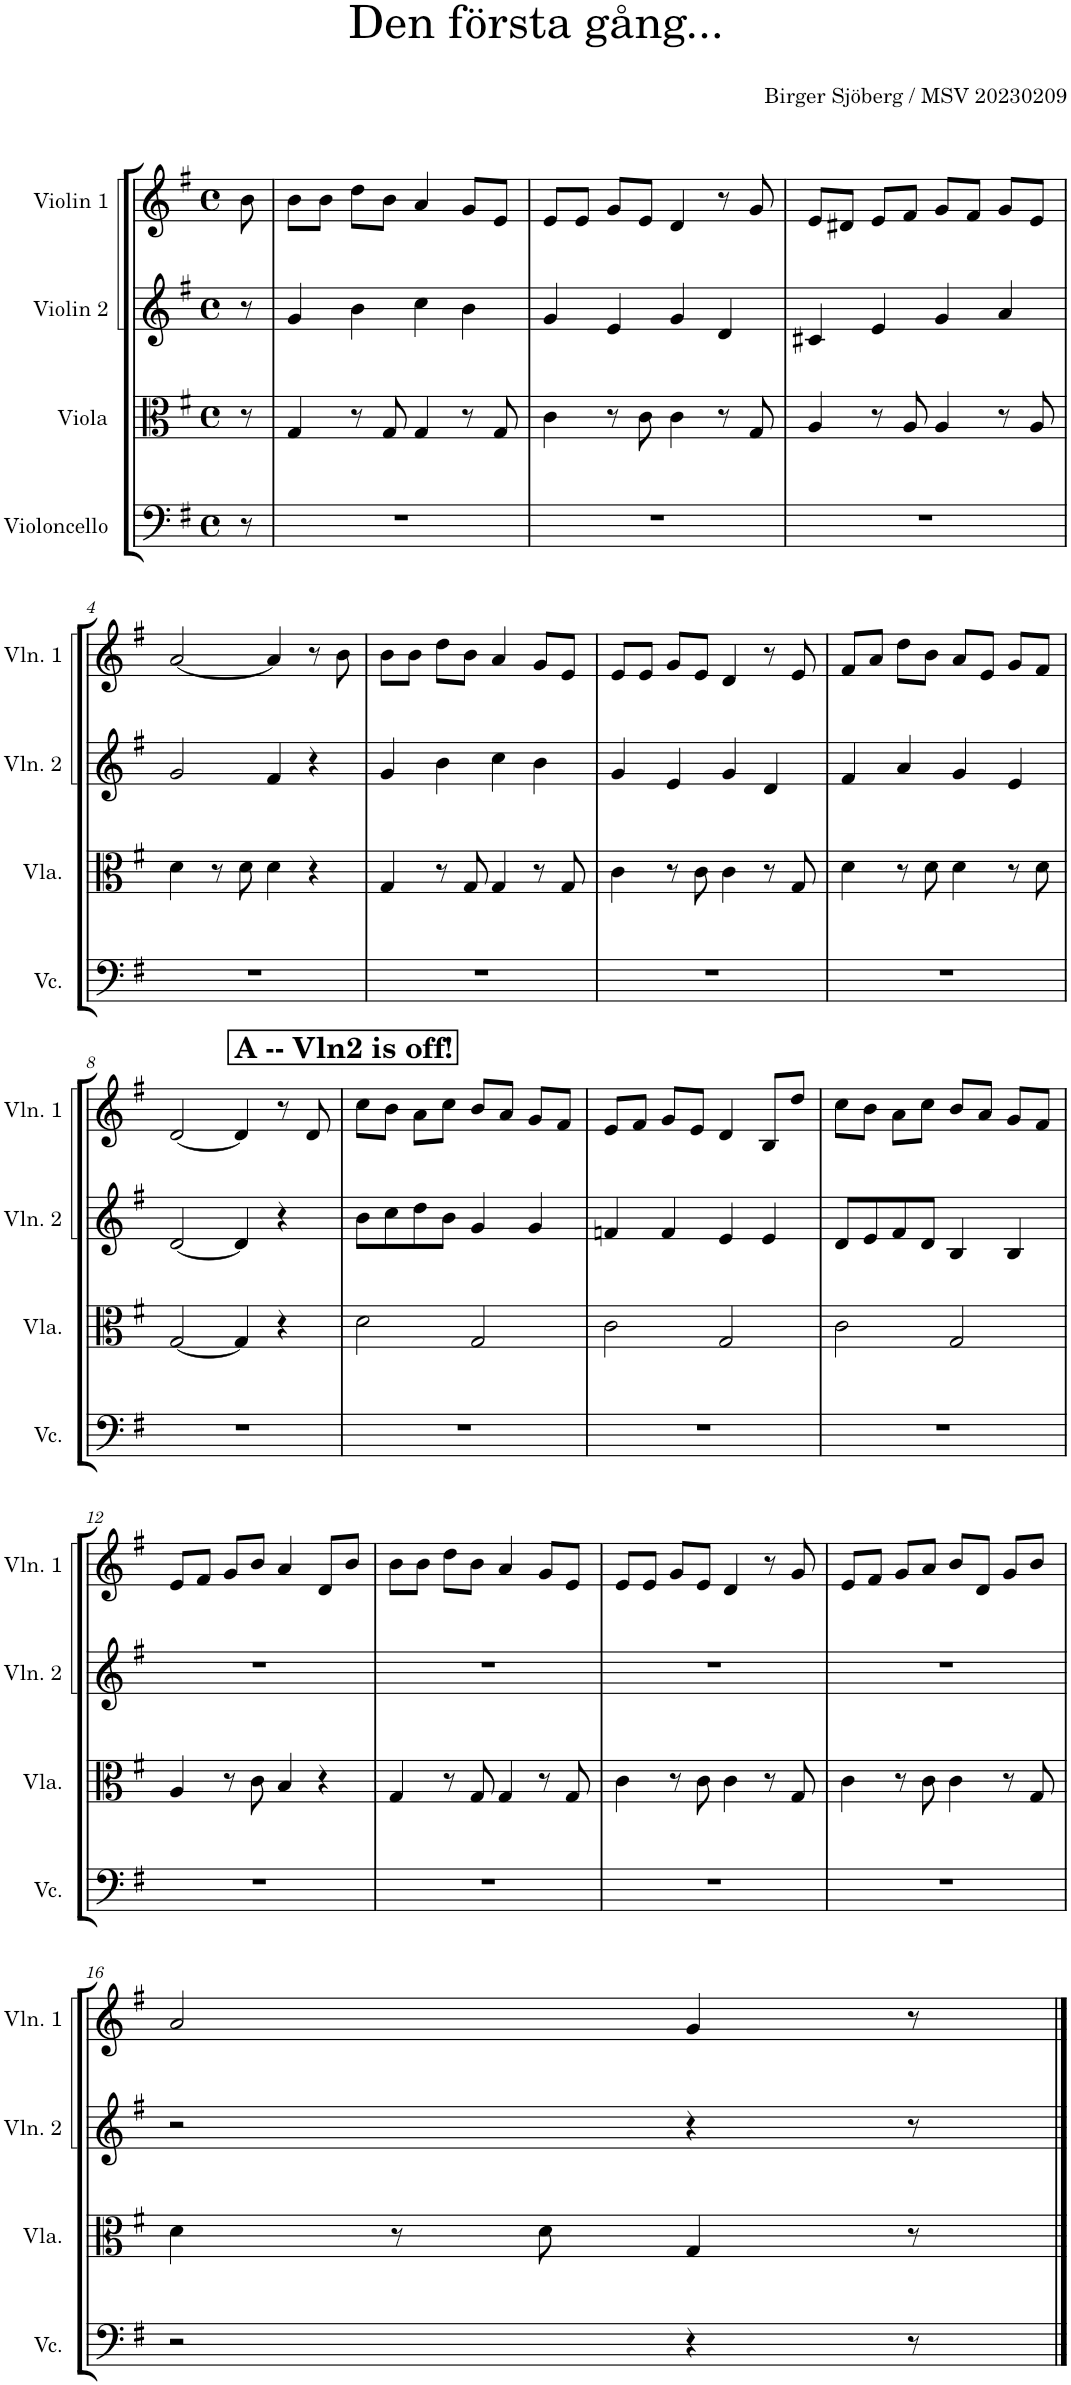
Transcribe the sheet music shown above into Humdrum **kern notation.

**kern	**kern	**kern	**kern
*part4	*part3	*part2	*part1
*staff4	*staff3	*staff2	*staff1
*I"Violoncello	*I"Viola	*I"Violin 2	*I"Violin 1
*I'Vc.	*I'Vla.	*I'Vln. 2	*I'Vln. 1
*clefF4	*clefC3	*clefG2	*clefG2
*k[f#]	*k[f#]	*k[f#]	*k[f#]
*M4/4	*M4/4	*M4/4	*M4/4
*met(c)	*met(c)	*met(c)	*met(c)
=	=	=	=
8r	8r	8r	8b\
=1	=1	=1	=1
1r	4G/	4g/	8b\L
.	.	.	8b\J
.	8r	4b\	8dd\L
.	8G/	.	8b\J
.	4G/	4cc\	4a/
.	8r	4b\	8g/L
.	8G/	.	8e/J
=2	=2	=2	=2
1r	4c\	4g/	8e/L
.	.	.	8e/J
.	8r	4e/	8g/L
.	8c\	.	8e/J
.	4c\	4g/	4d/
.	8r	4d/	8r
.	8G/	.	8g/
=3	=3	=3	=3
1r	4A/	4c#X/	8e/L
.	.	.	8d#X/J
.	8r	4e/	8e/L
.	8A/	.	8f#/J
.	4A/	4g/	8g/L
.	.	.	8f#/J
.	8r	4a/	8g/L
.	8A/	.	8e/J
!!LO:LB:g=z
=4	=4	=4	=4
1r	4d\	2g/	[2a/
.	8r	.	.
.	8d\	.	.
.	4d\	4f#/	4a/]
.	4r	4r	8r
.	.	.	8b\
=5	=5	=5	=5
1r	4G/	4g/	8b\L
.	.	.	8b\J
.	8r	4b\	8dd\L
.	8G/	.	8b\J
.	4G/	4cc\	4a/
.	8r	4b\	8g/L
.	8G/	.	8e/J
=6	=6	=6	=6
1r	4c\	4g/	8e/L
.	.	.	8e/J
.	8r	4e/	8g/L
.	8c\	.	8e/J
.	4c\	4g/	4d/
.	8r	4d/	8r
.	8G/	.	8e/
=7	=7	=7	=7
1r	4d\	4f#/	8f#/L
.	.	.	8a/J
.	8r	4a/	8dd\L
.	8d\	.	8b\J
.	4d\	4g/	8a/L
.	.	.	8e/J
.	8r	4e/	8g/L
.	8d\	.	8f#/J
!!LO:LB:g=z
=8	=8	=8	=8
1r	[2G/	[2d/	[2d/
.	4G/]	4d/]	4d/]
.	4r	4r	8r
.	.	.	8d/
!!LO:REH:place=s1:a:B:cj:fs=14:t=A -- Vln2 is off!
=9	=9	=9	=9
1r	2d\	8b\L	8cc\L
.	.	8cc\	8b\J
.	.	8dd\	8a\L
.	.	8b\J	8cc\J
.	2G/	4g/	8b/L
.	.	.	8a/J
.	.	4g/	8g/L
.	.	.	8f#/J
=10	=10	=10	=10
1r	2c\	4fn/	8e/L
.	.	.	8f#/J
.	.	4f/	8g/L
.	.	.	8e/J
.	2G/	4e/	4d/
.	.	4e/	8B/L
.	.	.	8dd/J
=11	=11	=11	=11
1r	2c\	8d/L	8cc\L
.	.	8e/	8b\J
.	.	8f#/	8a\L
.	.	8d/J	8cc\J
.	2G/	4B/	8b/L
.	.	.	8a/J
.	.	4B/	8g/L
.	.	.	8f#/J
!!LO:LB:g=z
=12	=12	=12	=12
1r	4A/	1r	8e/L
.	.	.	8f#/J
.	8r	.	8g/L
.	8c\	.	8b/J
.	4B/	.	4a/
.	4r	.	8d/L
.	.	.	8b/J
=13	=13	=13	=13
1r	4G/	1r	8b\L
.	.	.	8b\J
.	8r	.	8dd\L
.	8G/	.	8b\J
.	4G/	.	4a/
.	8r	.	8g/L
.	8G/	.	8e/J
=14	=14	=14	=14
1r	4c\	1r	8e/L
.	.	.	8e/J
.	8r	.	8g/L
.	8c\	.	8e/J
.	4c\	.	4d/
.	8r	.	8r
.	8G/	.	8g/
=15	=15	=15	=15
1r	4c\	1r	8e/L
.	.	.	8f#/J
.	8r	.	8g/L
.	8c\	.	8a/J
.	4c\	.	8b/L
.	.	.	8d/J
.	8r	.	8g/L
.	8G/	.	8b/J
!!LO:LB:g=z
=16	=16	=16	=16
2r	4d\	2r	2a/
.	8r	.	.
.	8d\	.	.
4r	4G/	4r	4g/
8r	8r	8r	8r
==	==	==	==
*-	*-	*-	*-
